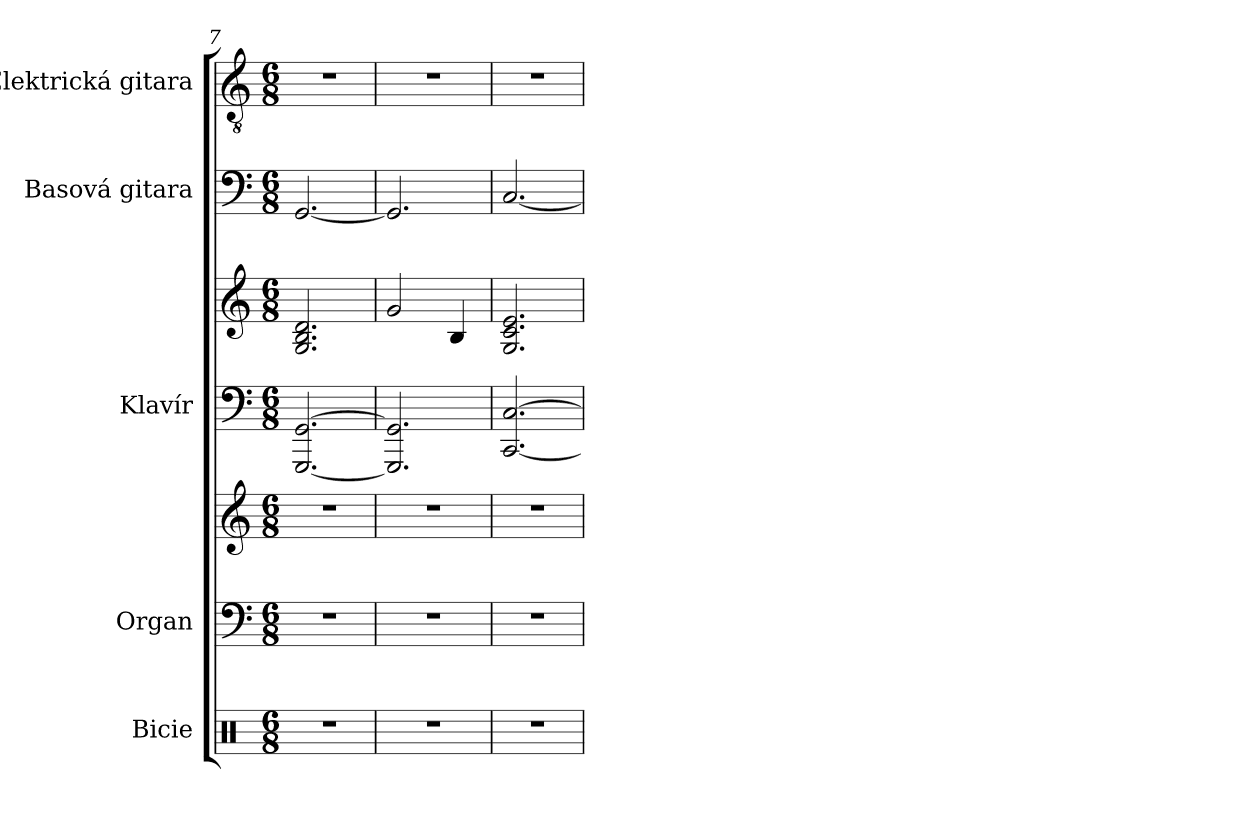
**kern	**kern	**kern	**kern	**kern	**kern	**kern
*part5	*part4	*part4	*part3	*part3	*part2	*part1
*staff7	*staff6	*staff5	*staff4	*staff3	*staff2	*staff1
*I"Bicie	*I"Organ	*	*I"Klavír	*	*I"Basová gitara	*I"Elektrická gitara
*	*I'Org.	*	*I'Kl.	*	*	*
*clefX	*clefF4	*clefG2	*clefF4	*clefG2	*clefF4	*clefGv2
*	*	*	*	*	*ITrd7c12	*
*k[]	*k[]	*k[]	*k[]	*k[]	*k[]	*k[]
*M6/8	*M6/8	*M6/8	*M6/8	*M6/8	*M6/8	*M6/8
=7	=7	=7	=7	=7	=7	=7
2.r	2.r	2.r	[2.GGG/ [2.GG/	2.G/ 2.B/ 2.d/	[2.GGG/	2.r
=8	=8	=8	=8	=8	=8	=8
2.r	2.r	2.r	2.GGG/] 2.GG/]	2g/	2.GGG/]	2.r
.	.	.	.	4B/	.	.
=9	=9	=9	=9	=9	=9	=9
2.r	2.r	2.r	[2.CC/ [2.C/	2.G/ 2.c/ 2.e/	[2.CC/	2.r
=	=	=	=	=	=	=
*-	*-	*-	*-	*-	*-	*-
